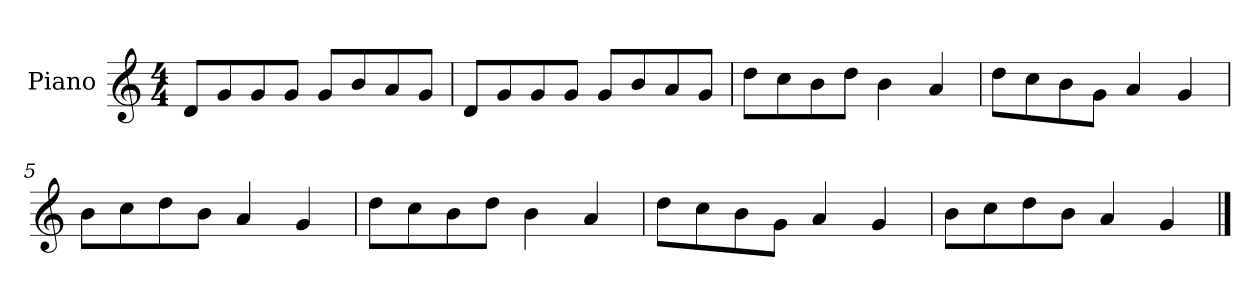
**kern
*part1
*staff1
*I"Piano
*I'P-no
*clefG2
*k[]
*M4/4
*MM90
=1
8d/L
8g/
8g/
8g/J
8g/L
8b/
8a/
8g/J
=2
8d/L
8g/
8g/
8g/J
8g/L
8b/
8a/
8g/J
=3
8dd\L
8cc\
8b\
8dd\J
4b\
4a/
=4
8dd\L
8cc\
8b\
8g\J
4a/
4g/
=5
8b\L
8cc\
8dd\
8b\J
4a/
4g/
=6
8dd\L
8cc\
8b\
8dd\J
4b\
4a/
!!LO:LB:g=z
=7
8dd\L
8cc\
8b\
8g\J
4a/
4g/
=8
8b\L
8cc\
8dd\
8b\J
4a/
4g/
==
*-
